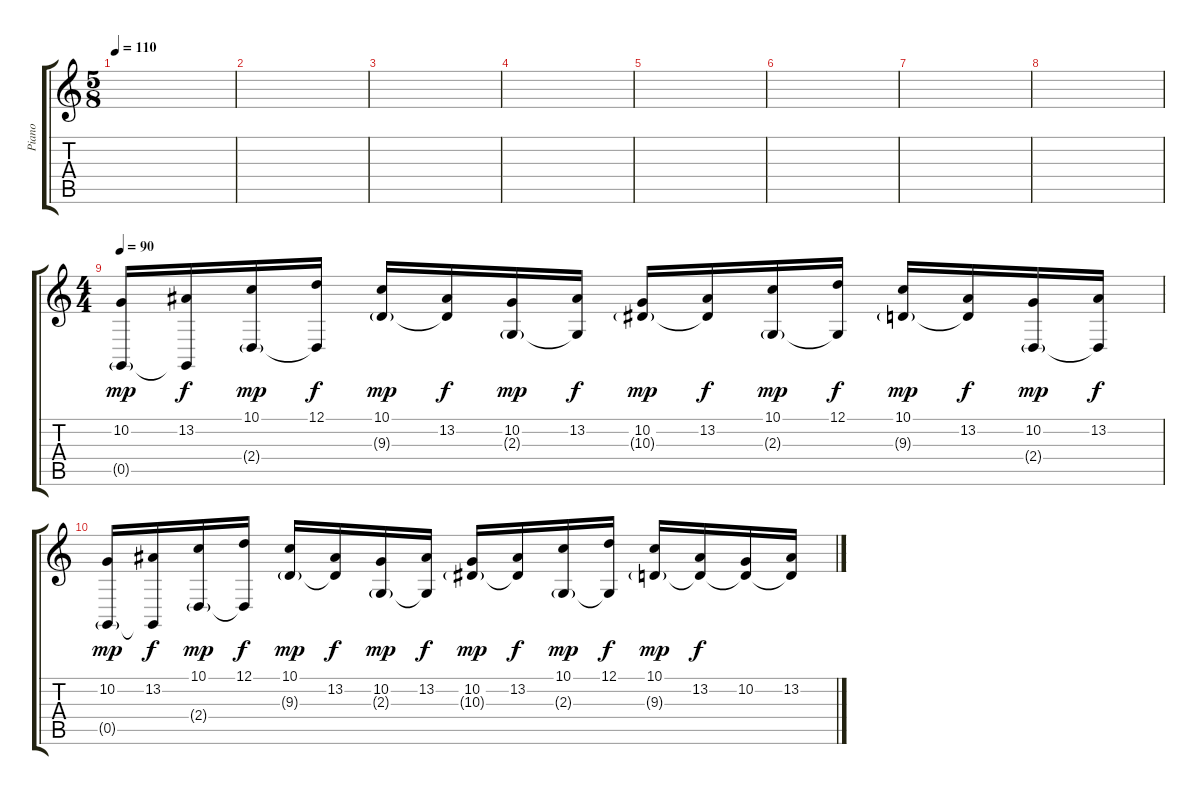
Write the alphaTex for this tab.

\track ("Piano" "Piano") {instrument electricgrandpiano}
\staff {score tabs}
\tuning (D4 A3 F3 C3 G2 C2) {hide}
\ts (5 8)
\tempo 110
\clef g2
\ks c
|
|
|
|
|
|
|
|
\ts (4 4)
\tempo 90
(10.2 0.5{g}).16{dy mp} (13.2 0.5{t}).16{dy f} (10.1 2.4{g}).16{dy mp} (12.1 2.4{t}).16{dy f} (10.1 9.3{g}).16{dy mp} (13.2 9.3{t}).16{dy f} (10.2 2.3{g}).16{dy mp} (13.2 2.3{t}).16{dy f} (10.2 10.3{g}).16{dy mp} (13.2 10.3{t}).16{dy f} (10.1 2.3{g}).16{dy mp} (12.1 2.3{t}).16{dy f} (10.1 9.3{g}).16{dy mp} (13.2 9.3{t}).16{dy f} (10.2 2.4{g}).16{dy mp} (13.2 2.4{t}).16{dy f} |
(10.2 0.5{g}).16{dy mp} (13.2 0.5{t}).16{dy f} (10.1 2.4{g}).16{dy mp} (12.1 2.4{t}).16{dy f} (10.1 9.3{g}).16{dy mp} (13.2 9.3{t}).16{dy f} (10.2 2.3{g}).16{dy mp} (13.2 2.3{t}).16{dy f} (10.2 10.3{g}).16{dy mp} (13.2 10.3{t}).16{dy f} (10.1 2.3{g}).16{dy mp} (12.1 2.3{t}).16{dy f} (10.1 9.3{g}).16{dy mp} (13.2 9.3{t}).16{dy f} (10.2 9.3{t}).16 (13.2 9.3{t}).16
